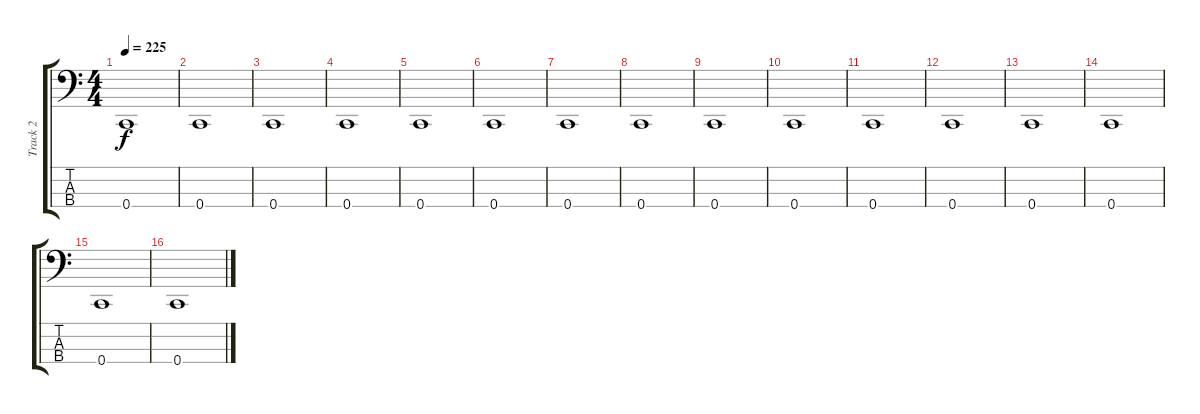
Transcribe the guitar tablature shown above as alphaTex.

\track ("Track 2" "Track 2") {instrument electricbassfinger}
\staff {score tabs}
\tuning (F2 C2 G1 C1) {hide}
\ts (4 4)
\tempo 225
\clef f4
\ks c
0.4.1{dy f} |
0.4.1 |
0.4.1 |
0.4.1 |
0.4.1 |
0.4.1 |
0.4.1 |
0.4.1 |
0.4.1 |
0.4.1 |
0.4.1 |
0.4.1 |
0.4.1 |
0.4.1 |
0.4.1 |
0.4.1
